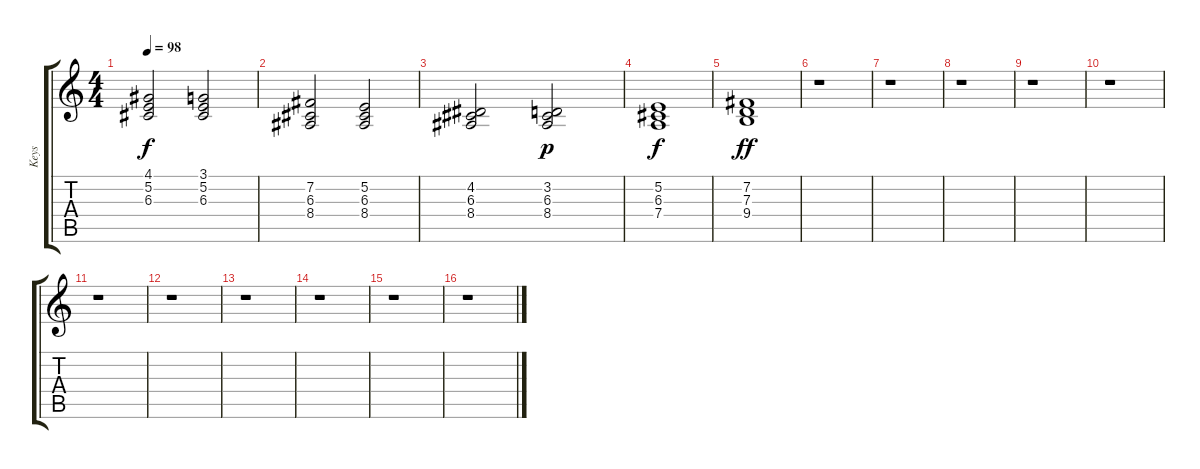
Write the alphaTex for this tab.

\track ("Keys" "Keys") {instrument stringensemble1}
\staff {score tabs}
\tuning (E4 B3 G3 D3 A2 E2) {hide}
\ts (4 4)
\tempo 98
\clef g2
\ks c
(4.1 5.2 6.3).2{dy f} (3.1 5.2 6.3).2 |
(7.2 6.3 8.4).2 (5.2 6.3 8.4).2 |
(4.2 6.3 8.4).2 (3.2 6.3 8.4).2{dy p} |
(5.2 6.3 7.4).1{dy f} |
(7.2 7.3 9.4).1{dy ff} |
r.1 |
r.1 |
r.1 |
r.1 |
r.1 |
r.1 |
r.1 |
r.1 |
r.1 |
r.1 |
r.1
